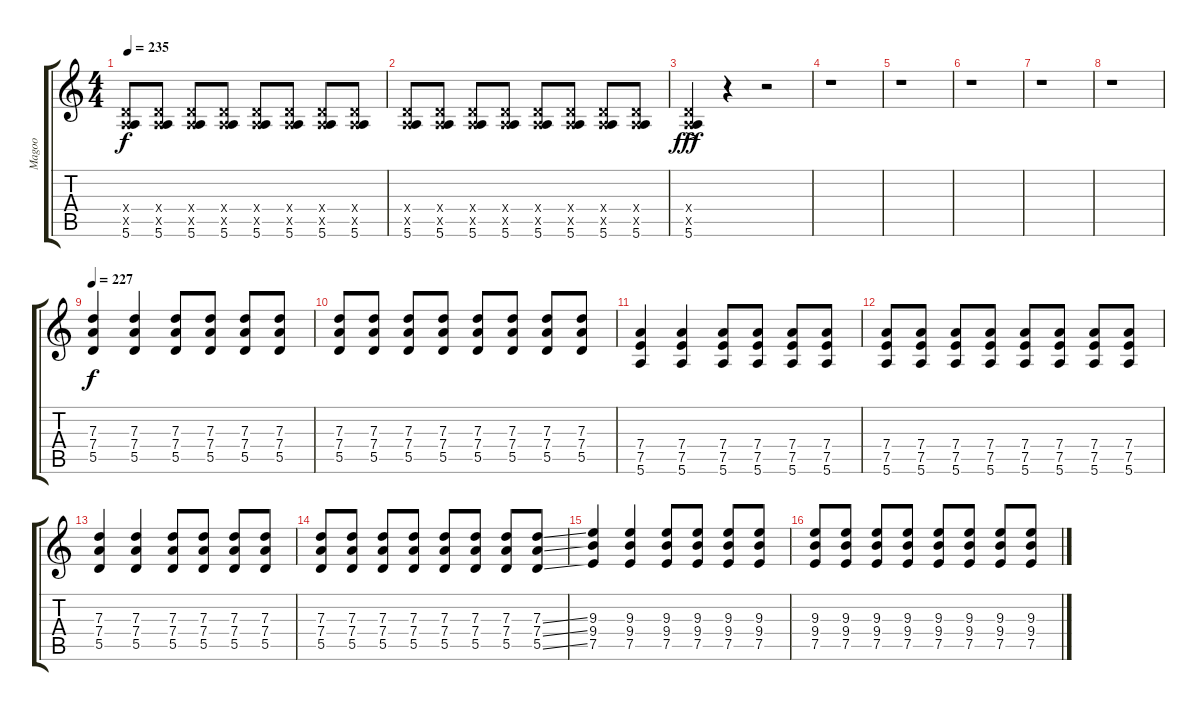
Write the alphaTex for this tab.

\track ("Magoo" "Magoo") {instrument overdrivenguitar}
\staff {score tabs}
\tuning (E4 B3 G3 D3 A2 E2) {hide}
\ts (4 4)
\tempo 235
\clef g2
\ks c
(0.4{x} 0.5{x} 5.6).8{dy f} (0.4{x} 0.5{x} 5.6).8 (0.4{x} 0.5{x} 5.6).8 (0.4{x} 0.5{x} 5.6).8 (0.4{x} 0.5{x} 5.6).8 (0.4{x} 0.5{x} 5.6).8 (0.4{x} 0.5{x} 5.6).8 (0.4{x} 0.5{x} 5.6).8 |
(0.4{x} 0.5{x} 5.6).8 (0.4{x} 0.5{x} 5.6).8 (0.4{x} 0.5{x} 5.6).8 (0.4{x} 0.5{x} 5.6).8 (0.4{x} 0.5{x} 5.6).8 (0.4{x} 0.5{x} 5.6).8 (0.4{x} 0.5{x} 5.6).8 (0.4{x} 0.5{x} 5.6).8 |
(0.4{ac x} 0.5{ac x} 5.6).4{dy fff} r.4 r.2 |
r.1 |
r.1 |
r.1 |
r.1 |
r.1 |
\tempo 227
(7.3 7.4 5.5).4{dy f} (7.3 7.4 5.5).4 (7.3 7.4 5.5).8 (7.3 7.4 5.5).8 (7.3 7.4 5.5).8 (7.3 7.4 5.5).8 |
(7.3 7.4 5.5).8 (7.3 7.4 5.5).8 (7.3 7.4 5.5).8 (7.3 7.4 5.5).8 (7.3 7.4 5.5).8 (7.3 7.4 5.5).8 (7.3 7.4 5.5).8 (7.3 7.4 5.5).8 |
(7.4 7.5 5.6).4 (7.4 7.5 5.6).4 (7.4 7.5 5.6).8 (7.4 7.5 5.6).8 (7.4 7.5 5.6).8 (7.4 7.5 5.6).8 |
(7.4 7.5 5.6).8 (7.4 7.5 5.6).8 (7.4 7.5 5.6).8 (7.4 7.5 5.6).8 (7.4 7.5 5.6).8 (7.4 7.5 5.6).8 (7.4 7.5 5.6).8 (7.4 7.5 5.6).8 |
(7.3 7.4 5.5).4 (7.3 7.4 5.5).4 (7.3 7.4 5.5).8 (7.3 7.4 5.5).8 (7.3 7.4 5.5).8 (7.3 7.4 5.5).8 |
(7.3 7.4 5.5).8 (7.3 7.4 5.5).8 (7.3 7.4 5.5).8 (7.3 7.4 5.5).8 (7.3 7.4 5.5).8 (7.3 7.4 5.5).8 (7.3 7.4 5.5).8 (7.3{ss} 7.4{ss} 5.5{ss}).8 |
(9.3 9.4 7.5).4 (9.3 9.4 7.5).4 (9.3 9.4 7.5).8 (9.3 9.4 7.5).8 (9.3 9.4 7.5).8 (9.3 9.4 7.5).8 |
(9.3 9.4 7.5).8 (9.3 9.4 7.5).8 (9.3 9.4 7.5).8 (9.3 9.4 7.5).8 (9.3 9.4 7.5).8 (9.3 9.4 7.5).8 (9.3 9.4 7.5).8 (9.3 9.4 7.5).8
